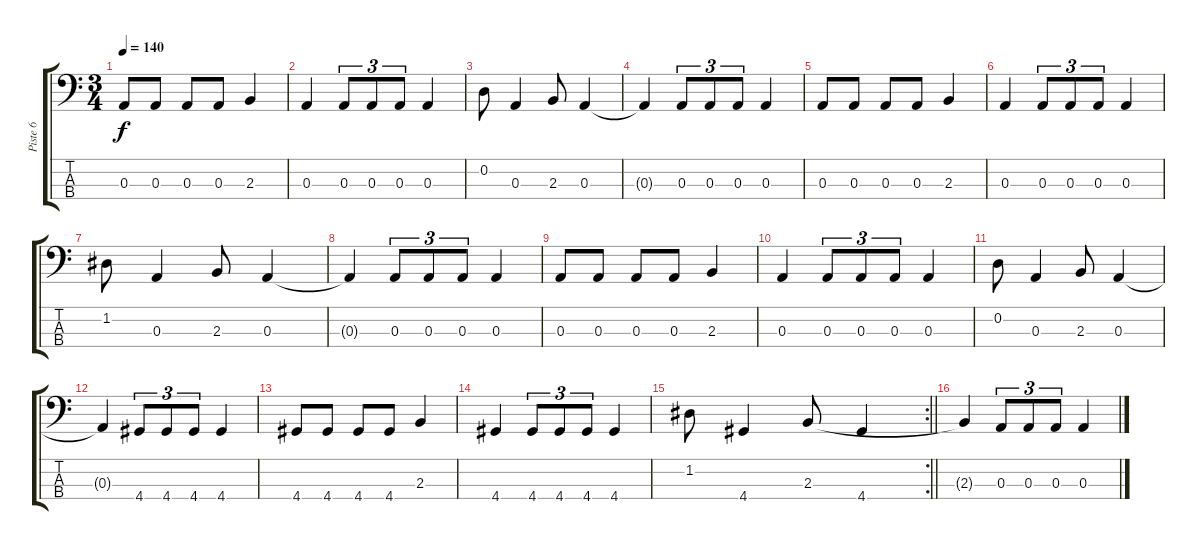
\track ("Piste 6" "Piste 6") {instrument electricbassfinger}
\staff {score tabs}
\tuning (G2 D2 A1 E1) {hide}
\ts (3 4)
\tempo 140
\clef f4
\ks c
0.3.8{dy f} 0.3.8 0.3.8 0.3.8 2.3.4 |
0.3.4 0.3.8{tu (3 2)} 0.3.8{tu (3 2)} 0.3.8{tu (3 2)} 0.3.4 |
0.2.8 0.3.4 2.3.8 0.3.4 |
0.3{t}.4 0.3.8{tu (3 2)} 0.3.8{tu (3 2)} 0.3.8{tu (3 2)} 0.3.4 |
0.3.8 0.3.8 0.3.8 0.3.8 2.3.4 |
0.3.4 0.3.8{tu (3 2)} 0.3.8{tu (3 2)} 0.3.8{tu (3 2)} 0.3.4 |
1.2.8 0.3.4 2.3.8 0.3.4 |
0.3{t}.4 0.3.8{tu (3 2)} 0.3.8{tu (3 2)} 0.3.8{tu (3 2)} 0.3.4 |
0.3.8 0.3.8 0.3.8 0.3.8 2.3.4 |
0.3.4 0.3.8{tu (3 2)} 0.3.8{tu (3 2)} 0.3.8{tu (3 2)} 0.3.4 |
0.2.8 0.3.4 2.3.8 0.3.4 |
0.3{t}.4 4.4.8{tu (3 2)} 4.4.8{tu (3 2)} 4.4.8{tu (3 2)} 4.4.4 |
4.4.8 4.4.8 4.4.8 4.4.8 2.3.4 |
4.4.4 4.4.8{tu (3 2)} 4.4.8{tu (3 2)} 4.4.8{tu (3 2)} 4.4.4 |
\rc 2
\barLineRight lightlight
1.2.8 4.4.4 2.3.8 4.4.4 |
\section ("" "")
2.3{t}.4 0.3.8{tu (3 2)} 0.3.8{tu (3 2)} 0.3.8{tu (3 2)} 0.3.4
